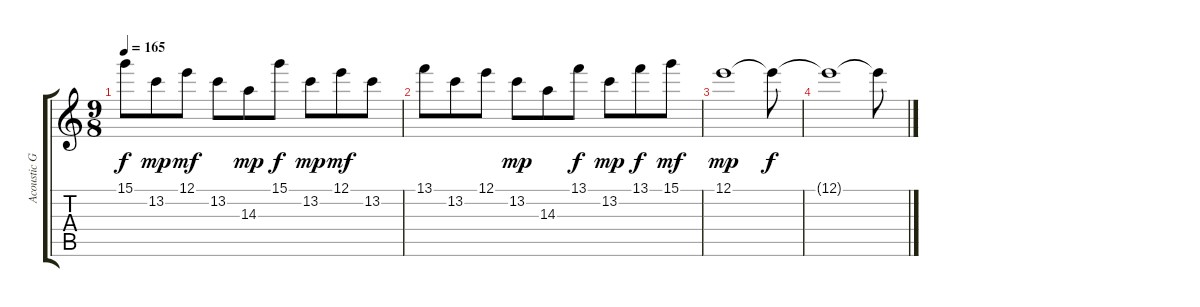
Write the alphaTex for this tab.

\track ("Acoustic Guitar" "Acoustic G") {instrument acousticguitarsteel}
\staff {score tabs}
\tuning (E4 B3 G3 D3 A2 E2) {hide}
\ts (9 8)
\tempo 165
\clef g2
\ks c
15.1.8{dy f} 13.2.8{dy mp} 12.1.8{dy mf} 13.2.8 14.3.8{dy mp} 15.1.8{dy f} 13.2.8{dy mp} 12.1.8{dy mf} 13.2.8 |
13.1.8 13.2.8 12.1.8 13.2.8{dy mp} 14.3.8 13.1.8{dy f} 13.2.8{dy mp} 13.1.8{dy f} 15.1.8{dy mf} |
12.1.1{dy mp} 12.1{t}.8{dy f} |
12.1{t}.1 12.1{t}.8
